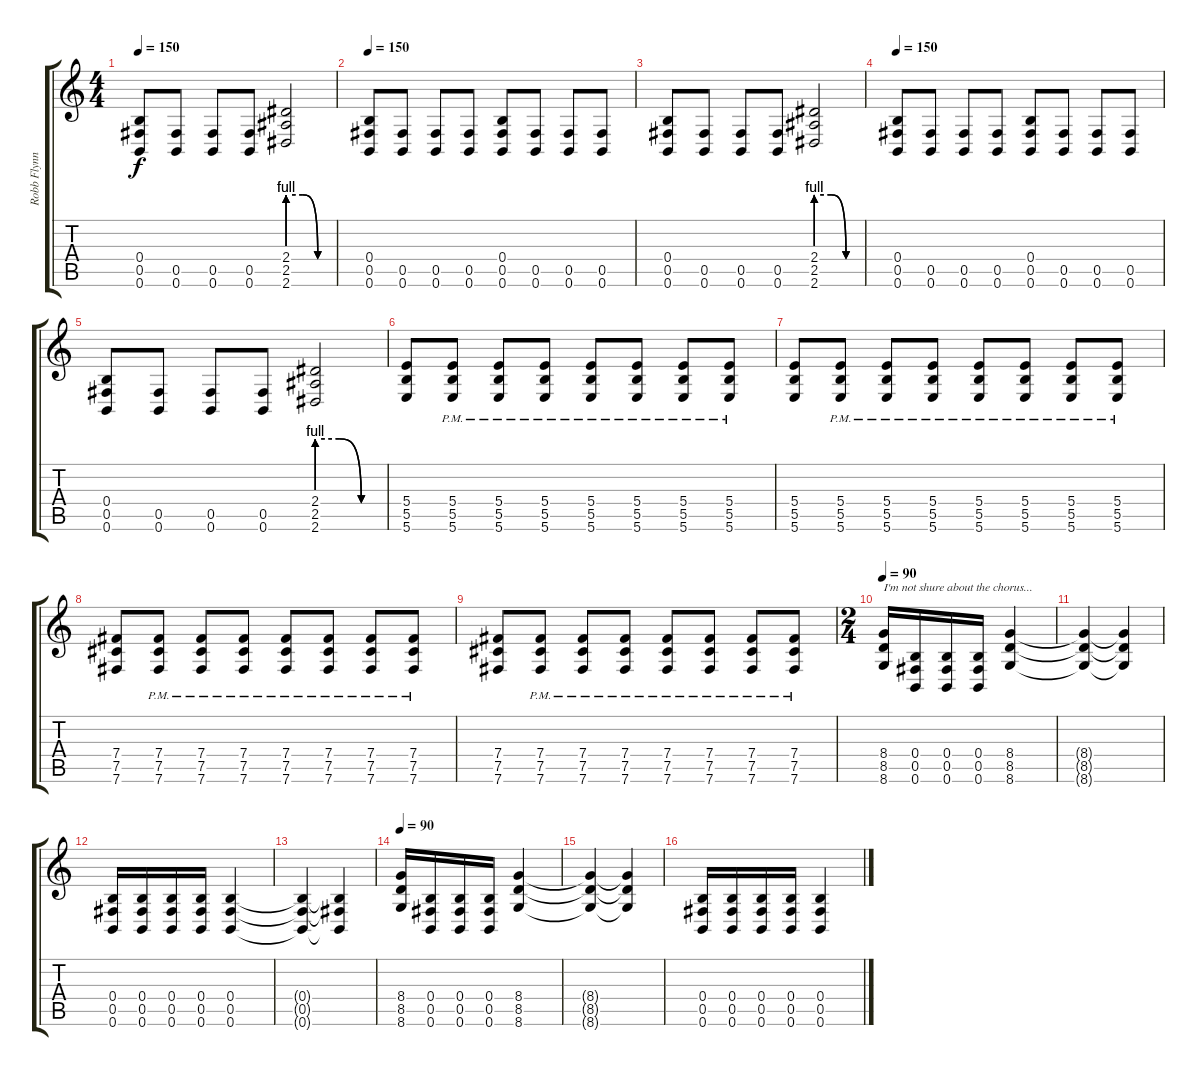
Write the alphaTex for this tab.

\track ("Robb Flynn dist" "Robb Flynn") {instrument distortionguitar}
\staff {score tabs}
\tuning (Db4 Ab3 E3 B2 Gb2 B1) {hide}
\ts (4 4)
\tempo 150
\clef g2
\ks c
(0.4 0.5 0.6).8{dy f} (0.5 0.6).8 (0.5 0.6).8 (0.5 0.6).8 (2.4{be (custom 0 4 20 4 40 0 60 0)} 2.5{be (custom 0 4 20 4 40 0 60 0)} 2.6{be (custom 0 4 20 4 40 0 60 0)}).2 |
\tempo 150
(0.4 0.5 0.6).8 (0.5 0.6).8 (0.5 0.6).8 (0.5 0.6).8 (0.4 0.5 0.6).8 (0.5 0.6).8 (0.5 0.6).8 (0.5 0.6).8 |
(0.4 0.5 0.6).8 (0.5 0.6).8 (0.5 0.6).8 (0.5 0.6).8 (2.4{be (custom 0 4 20 4 40 0 60 0)} 2.5{be (custom 0 4 20 4 40 0 60 0)} 2.6{be (custom 0 4 20 4 40 0 60 0)}).2 |
\tempo 150
(0.4 0.5 0.6).8 (0.5 0.6).8 (0.5 0.6).8 (0.5 0.6).8 (0.4 0.5 0.6).8 (0.5 0.6).8 (0.5 0.6).8 (0.5 0.6).8 |
(0.4 0.5 0.6).8 (0.5 0.6).8 (0.5 0.6).8 (0.5 0.6).8 (2.4{be (custom 0 4 20 4 40 0 60 0)} 2.5{be (custom 0 4 20 4 40 0 60 0)} 2.6{be (custom 0 4 20 4 40 0 60 0)}).2 |
(5.4 5.5 5.6).8 (5.4{pm} 5.5{pm} 5.6{pm}).8 (5.4{pm} 5.5{pm} 5.6{pm}).8 (5.4{pm} 5.5{pm} 5.6{pm}).8 (5.4{pm} 5.5{pm} 5.6{pm}).8 (5.4{pm} 5.5{pm} 5.6{pm}).8 (5.4{pm} 5.5{pm} 5.6{pm}).8 (5.4{pm} 5.5{pm} 5.6{pm}).8 |
(5.4 5.5 5.6).8 (5.4{pm} 5.5{pm} 5.6{pm}).8 (5.4{pm} 5.5{pm} 5.6{pm}).8 (5.4{pm} 5.5{pm} 5.6{pm}).8 (5.4{pm} 5.5{pm} 5.6{pm}).8 (5.4{pm} 5.5{pm} 5.6{pm}).8 (5.4{pm} 5.5{pm} 5.6{pm}).8 (5.4{pm} 5.5{pm} 5.6{pm}).8 |
(7.4 7.5 7.6).8 (7.4{pm} 7.5{pm} 7.6{pm}).8 (7.4{pm} 7.5{pm} 7.6{pm}).8 (7.4{pm} 7.5{pm} 7.6{pm}).8 (7.4{pm} 7.5{pm} 7.6{pm}).8 (7.4{pm} 7.5{pm} 7.6{pm}).8 (7.4{pm} 7.5{pm} 7.6{pm}).8 (7.4{pm} 7.5{pm} 7.6{pm}).8 |
(7.4 7.5 7.6).8 (7.4{pm} 7.5{pm} 7.6{pm}).8 (7.4{pm} 7.5{pm} 7.6{pm}).8 (7.4{pm} 7.5{pm} 7.6{pm}).8 (7.4{pm} 7.5{pm} 7.6{pm}).8 (7.4{pm} 7.5{pm} 7.6{pm}).8 (7.4{pm} 7.5{pm} 7.6{pm}).8 (7.4{pm} 7.5{pm} 7.6{pm}).8 |
\ts (2 4)
\tempo 90
(8.4 8.5 8.6).16{txt "I'm not shure about the chorus..." volume 16} (0.4 0.5 0.6).16 (0.4 0.5 0.6).16 (0.4 0.5 0.6).16 (8.4 8.5 8.6).4 |
(8.4{t} 8.5{t} 8.6{t}).4 (8.4{t} 8.5{t} 8.6{t}).4 |
(0.4 0.5 0.6).16 (0.4 0.5 0.6).16 (0.4 0.5 0.6).16 (0.4 0.5 0.6).16 (0.4 0.5 0.6).4 |
(0.4{t} 0.5{t} 0.6{t}).4 (0.4{t} 0.5{t} 0.6{t}).4 |
\tempo 90
(8.4 8.5 8.6).16 (0.4 0.5 0.6).16 (0.4 0.5 0.6).16 (0.4 0.5 0.6).16 (8.4 8.5 8.6).4 |
(8.4{t} 8.5{t} 8.6{t}).4 (8.4{t} 8.5{t} 8.6{t}).4 |
(0.4 0.5 0.6).16 (0.4 0.5 0.6).16 (0.4 0.5 0.6).16 (0.4 0.5 0.6).16 (0.4 0.5 0.6).4
